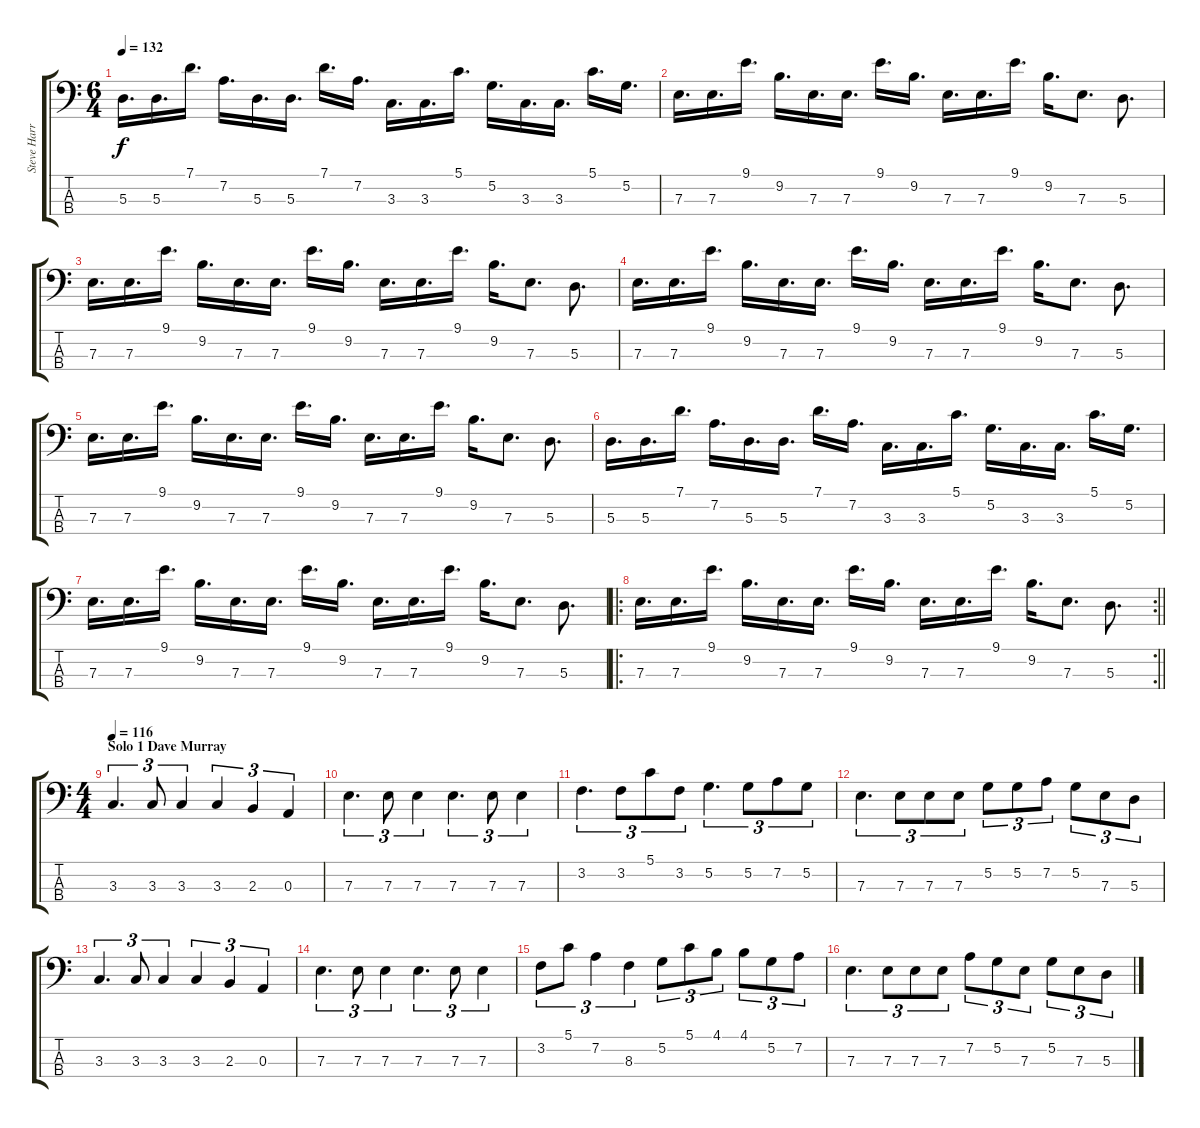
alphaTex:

\track ("Steve Harris" "Steve Harr") {instrument electricbassfinger}
\staff {score tabs}
\tuning (G2 D2 A1 E1) {hide}
\ts (6 4)
\tempo 132
\clef f4
\ks c
5.3.16{d dy f} 5.3.16{d} 7.1.16{d} 7.2.16{d} 5.3.16{d} 5.3.16{d} 7.1.16{d} 7.2.16{d} 3.3.16{d} 3.3.16{d} 5.1.16{d} 5.2.16{d} 3.3.16{d} 3.3.16{d} 5.1.16{d} 5.2.16{d} |
7.3.16{d} 7.3.16{d} 9.1.16{d} 9.2.16{d} 7.3.16{d} 7.3.16{d} 9.1.16{d} 9.2.16{d} 7.3.16{d} 7.3.16{d} 9.1.16{d} 9.2.16{d} 7.3.8{d} 5.3.8{d} |
7.3.16{d} 7.3.16{d} 9.1.16{d} 9.2.16{d} 7.3.16{d} 7.3.16{d} 9.1.16{d} 9.2.16{d} 7.3.16{d} 7.3.16{d} 9.1.16{d} 9.2.16{d} 7.3.8{d} 5.3.8{d} |
7.3.16{d} 7.3.16{d} 9.1.16{d} 9.2.16{d} 7.3.16{d} 7.3.16{d} 9.1.16{d} 9.2.16{d} 7.3.16{d} 7.3.16{d} 9.1.16{d} 9.2.16{d} 7.3.8{d} 5.3.8{d} |
7.3.16{d} 7.3.16{d} 9.1.16{d} 9.2.16{d} 7.3.16{d} 7.3.16{d} 9.1.16{d} 9.2.16{d} 7.3.16{d} 7.3.16{d} 9.1.16{d} 9.2.16{d} 7.3.8{d} 5.3.8{d} |
5.3.16{d} 5.3.16{d} 7.1.16{d} 7.2.16{d} 5.3.16{d} 5.3.16{d} 7.1.16{d} 7.2.16{d} 3.3.16{d} 3.3.16{d} 5.1.16{d} 5.2.16{d} 3.3.16{d} 3.3.16{d} 5.1.16{d} 5.2.16{d} |
7.3.16{d} 7.3.16{d} 9.1.16{d} 9.2.16{d} 7.3.16{d} 7.3.16{d} 9.1.16{d} 9.2.16{d} 7.3.16{d} 7.3.16{d} 9.1.16{d} 9.2.16{d} 7.3.8{d} 5.3.8{d} |
\ro
\rc 2
\barLineRight lightlight
7.3.16{d} 7.3.16{d} 9.1.16{d} 9.2.16{d} 7.3.16{d} 7.3.16{d} 9.1.16{d} 9.2.16{d} 7.3.16{d} 7.3.16{d} 9.1.16{d} 9.2.16{d} 7.3.8{d} 5.3.8{d} |
\ts (4 4)
\section ("" "Solo 1 Dave Murray")
\tempo 116
3.3.4{d tu (3 2)} 3.3.8{tu (3 2)} 3.3.4{tu (3 2)} 3.3.4{tu (3 2)} 2.3.4{tu (3 2)} 0.3.4{tu (3 2)} |
7.3.4{d tu (3 2)} 7.3.8{tu (3 2)} 7.3.4{tu (3 2)} 7.3.4{d tu (3 2)} 7.3.8{tu (3 2)} 7.3.4{tu (3 2)} |
3.2.4{d tu (3 2)} 3.2.8{tu (3 2)} 5.1.8{tu (3 2)} 3.2.8{tu (3 2)} 5.2.4{d tu (3 2)} 5.2.8{tu (3 2)} 7.2.8{tu (3 2)} 5.2.8{tu (3 2)} |
7.3.4{d tu (3 2)} 7.3.8{tu (3 2)} 7.3.8{tu (3 2)} 7.3.8{tu (3 2)} 5.2.8{tu (3 2)} 5.2.8{tu (3 2)} 7.2.8{tu (3 2)} 5.2.8{tu (3 2)} 7.3.8{tu (3 2)} 5.3.8{tu (3 2)} |
3.3.4{d tu (3 2)} 3.3.8{tu (3 2)} 3.3.4{tu (3 2)} 3.3.4{tu (3 2)} 2.3.4{tu (3 2)} 0.3.4{tu (3 2)} |
7.3.4{d tu (3 2)} 7.3.8{tu (3 2)} 7.3.4{tu (3 2)} 7.3.4{d tu (3 2)} 7.3.8{tu (3 2)} 7.3.4{tu (3 2)} |
3.2.8{tu (3 2)} 5.1.8{tu (3 2)} 7.2.4{tu (3 2)} 8.3.4{tu (3 2)} 5.2.8{tu (3 2)} 5.1.8{tu (3 2)} 4.1.8{tu (3 2)} 4.1.8{tu (3 2)} 5.2.8{tu (3 2)} 7.2.8{tu (3 2)} |
7.3.4{d tu (3 2)} 7.3.8{tu (3 2)} 7.3.8{tu (3 2)} 7.3.8{tu (3 2)} 7.2.8{tu (3 2)} 5.2.8{tu (3 2)} 7.3.8{tu (3 2)} 5.2.8{tu (3 2)} 7.3.8{tu (3 2)} 5.3.8{tu (3 2)}
